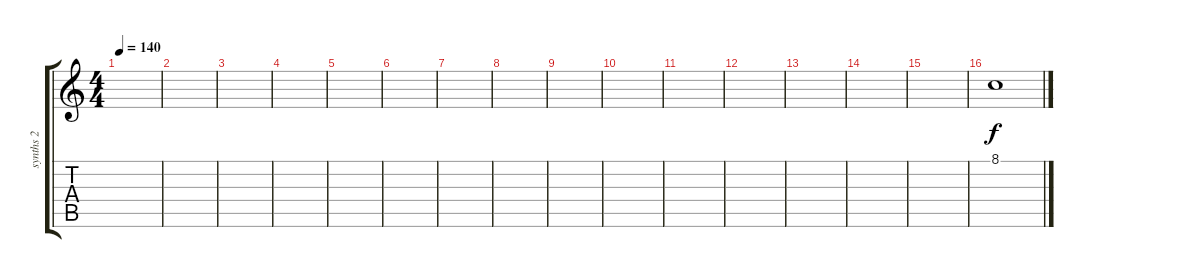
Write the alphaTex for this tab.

\track ("synths 2" "synths 2") {instrument synthstrings1}
\staff {score tabs}
\tuning (E4 B3 G3 D3 A2 E2) {hide}
\ts (4 4)
\tempo 140
\clef g2
\ks c
|
|
|
|
|
|
|
|
|
|
|
|
|
|
|
8.1.1
